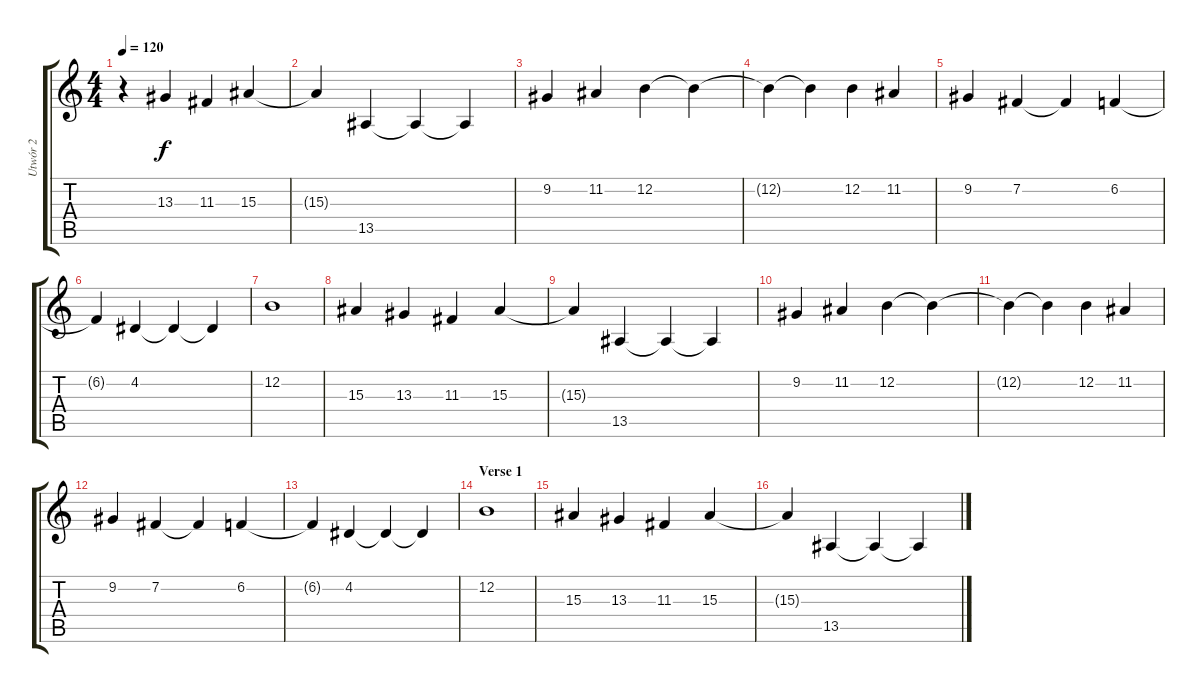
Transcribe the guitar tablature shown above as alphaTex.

\track ("Utwór 2" "Utwór 2") {instrument viola}
\staff {score tabs}
\tuning (E4 B3 G3 D3 A2 E2) {hide}
\ts (4 4)
\tempo 120
\clef g2
\ks c
r.4{dy f volume 0 instrument viola} 13.3.4{volume 12} 11.3.4 15.3.4 |
15.3{t}.4 13.5.4 13.5{t}.4 13.5{t}.4 |
9.2.4 11.2.4 12.2.4 12.2{t}.4 |
12.2{t}.4 12.2{t}.4 12.2.4 11.2.4 |
9.2.4 7.2.4 7.2{t}.4 6.2.4 |
6.2{t}.4 4.2.4 4.2{t}.4 4.2{t}.4 |
12.2.1 |
15.3.4 13.3.4 11.3.4 15.3.4 |
15.3{t}.4 13.5.4 13.5{t}.4 13.5{t}.4 |
9.2.4 11.2.4 12.2.4 12.2{t}.4 |
12.2{t}.4 12.2{t}.4 12.2.4 11.2.4 |
9.2.4 7.2.4 7.2{t}.4 6.2.4 |
6.2{t}.4 4.2.4 4.2{t}.4 4.2{t}.4 |
\section ("" "Verse 1")
12.2.1 |
15.3.4 13.3.4 11.3.4 15.3.4 |
15.3{t}.4 13.5.4 13.5{t}.4 13.5{t}.4
